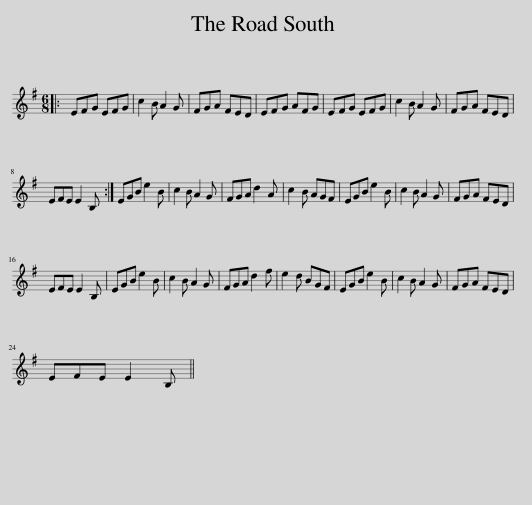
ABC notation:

X:1
L:1/8
M:6/8
I:linebreak $
K:Emin
V:1 treble
V:1
|: EFG EFG | c2 B A2 G | FGA FED | EFG AFG | EFG EFG | %5
 c2 B A2 G | FGA FED |$ EFE E2 B, :| EGB e2 B | c2 B A2 G | %10
 FGA d2 A | c2 B AGF | EGB e2 B | c2 B A2 G | FGA FED |$ %15
 EFE E2 B, | EGB e2 B | c2 B A2 G | FGA d2 f | e2 d BGF | %20
 EGB e2 B | c2 B A2 G | FGA FED |$ EFE E2 B, || %24
